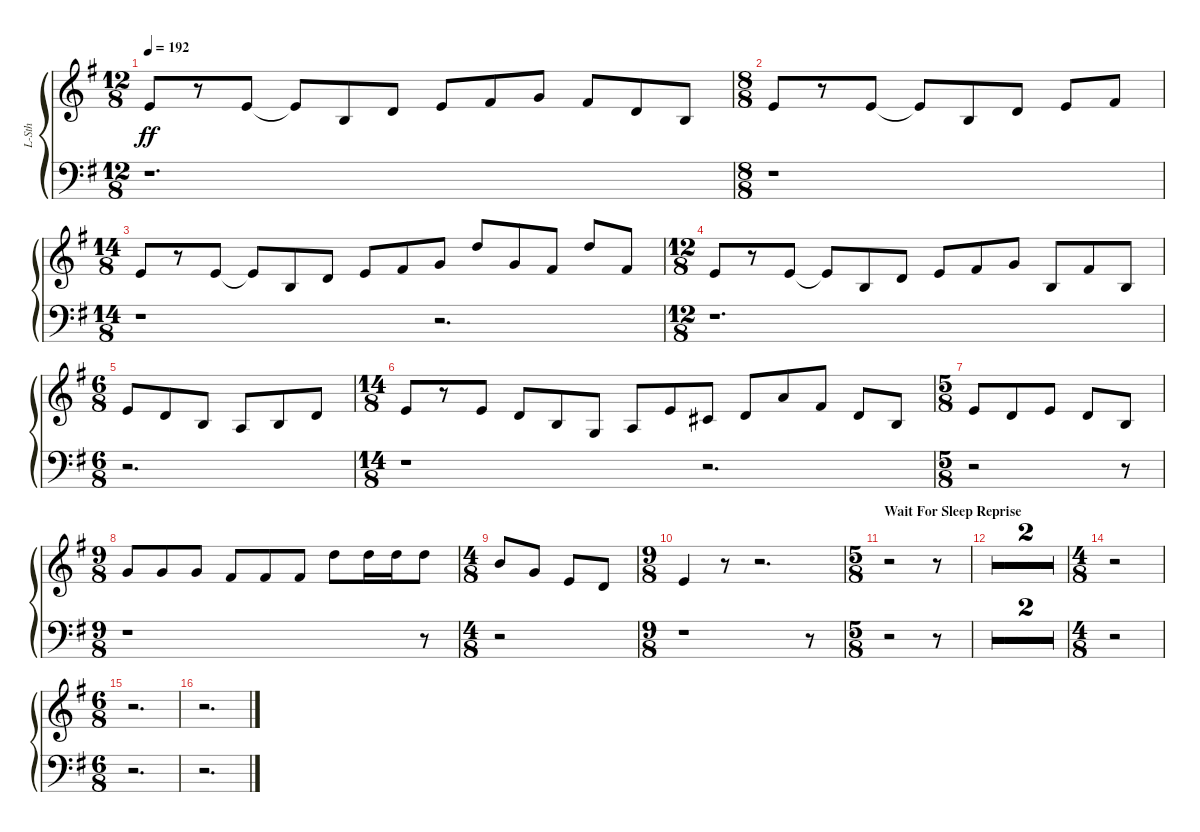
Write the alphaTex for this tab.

\defaultSystemsLayout 4
\bracketExtendMode groupsimilarinstruments
\otherSystemsTrackNameOrientation horizontal
\track ("Synthesizer" "L-Sth") {multiBarRest instrument lead7fifths}
\staff {score}
\tuning (E4 B3 G3 D3 A2 E2)
\ts (12 8)
\tempo 192
\clef g2
\ks g
0.1{acc forcenatural}.8{dy ff beam Up} r.8{beam Up} 0.1{acc forcenatural}.8{beam Up} 0.1{t acc forcenatural}.8{beam Up} 0.2{acc forcenatural}.8{beam Up} 3.2{acc forcenatural}.8{beam Up} 5.2{acc forcenatural}.8{beam Up} 2.1{acc #}.8{beam Up} 3.1{acc forcenatural}.8{beam Up} 2.1{acc #}.8{beam Up} 3.2{acc forcenatural}.8{beam Up} 0.2{acc forcenatural}.8{beam Up} |
\ts (8 8)
\beaming (8 3 3 3 3)
0.1{acc forcenatural}.8{beam Up} r.8{beam Up} 0.1{acc forcenatural}.8{beam Up} 0.1{t acc forcenatural}.8{beam Up} 0.2{acc forcenatural}.8{beam Up} 3.2{acc forcenatural}.8{beam Up} 5.2{acc forcenatural}.8{beam Up} 7.2{acc #}.8{beam Up} |
\ts (14 8)
\beaming (8 3 3 3 3)
5.2{acc forcenatural}.8{beam Up} r.8{beam Up} 0.1{acc forcenatural}.8{beam Up} 0.1{t acc forcenatural}.8{beam Up} 0.2{acc forcenatural}.8{beam Up} 3.2{acc forcenatural}.8{beam Up} 5.2{acc forcenatural}.8{beam Up} 7.2{acc #}.8{beam Up} 8.2{acc forcenatural}.8{beam Up} 10.1{acc forcenatural}.8{beam Up} 8.2{acc forcenatural}.8{beam Up} 7.2{acc #}.8{beam Up} 10.1{acc forcenatural}.8{beam Up beam merge} 7.2{acc #}.8{beam Up} |
\ts (12 8)
\beaming (8 3 3 3 3)
5.2{acc forcenatural}.8{beam Up} r.8{beam Up} 0.1{acc forcenatural}.8{beam Up} 0.1{t acc forcenatural}.8{beam Up} 0.2{acc forcenatural}.8{beam Up} 3.2{acc forcenatural}.8{beam Up} 5.2{acc forcenatural}.8{beam Up} 2.1{acc #}.8{beam Up} 3.1{acc forcenatural}.8{beam Up} 4.3{acc forcenatural}.8{beam Up} 2.1{acc #}.8{beam Up} 4.3{acc forcenatural}.8{beam Up} |
\ts (6 8)
\beaming (8 3 3 3 3)
5.2{acc forcenatural}.8{beam Up} 3.2{acc forcenatural}.8{beam Up} 4.3{acc forcenatural}.8{beam Up} 2.3{acc forcenatural}.8{beam Up} 4.3{acc forcenatural}.8{beam Up} 3.2{acc forcenatural}.8{beam Up} |
\ts (14 8)
\beaming (8 3 3 3 3)
5.2{acc forcenatural}.8{beam Up} r.8{beam Up} 5.2{acc forcenatural}.8{beam Up} 3.2{acc forcenatural}.8{beam Up} 4.3{acc forcenatural}.8{beam Up} 5.4{acc forcenatural}.8{beam Up} 7.4{acc forcenatural}.8{beam Up} 5.2{acc forcenatural}.8{beam Up} 2.2{acc #}.8{beam Up} 3.2{acc forcenatural}.8{beam Up} 5.1{acc forcenatural}.8{beam Up} 2.1{acc #}.8{beam Up} 3.2{acc forcenatural}.8{beam Up beam merge} 4.3{acc forcenatural}.8{beam Up} |
\ts (5 8)
\beaming (8 3 3 3 3)
5.2{acc forcenatural}.8{beam Up} 3.2{acc forcenatural}.8{beam Up} 5.2{acc forcenatural}.8{beam Up} 3.2{acc forcenatural}.8{beam Up} 4.3{acc forcenatural}.8{beam Up} |
\ts (9 8)
\beaming (8 3 3 3 3)
3.1{acc forcenatural}.8{beam Up} 3.1{acc forcenatural}.8{beam Up} 3.1{acc forcenatural}.8{beam Up} 2.1{acc #}.8{beam Up} 2.1{acc #}.8{beam Up} 7.2{acc #}.8{beam Up} 10.1{acc forcenatural}.8{beam Down} 10.1{acc forcenatural}.16{beam Down} 10.1{acc forcenatural}.16{beam Down} 10.1{acc forcenatural}.8{beam Down} |
\ts (4 8)
\beaming (8 3 3 3 3)
7.1{acc forcenatural}.8{beam Up beam merge} 8.2{acc forcenatural}.8{beam Up beam split} 5.2{acc forcenatural}.8{beam Up beam merge} 3.2{acc forcenatural}.8{beam Up} |
\ts (9 8)
\beaming (8 3 3 3 3)
5.2{acc forcenatural}.4{beam Up} r.8{beam Up} r.2{d beam Up} |
\ts (5 8)
\beaming (8 3 3 3 3)
\section ("" "Wait For Sleep Reprise")
r.2{beam Down} r.8{beam Down} |
r.2{beam Down} r.8{beam Down} |
r.2{beam Down} r.8{beam Down} |
\ts (4 8)
\beaming (8 2 2)
r.2{beam Down} |
\ts (6 8)
\beaming (8 3 3)
r.2{d beam Down} |
r.2{d beam Down}
\staff {score}
\tuning (E4 B3 G3 D3 A2 E2)
\clef f4
\ottava regular
\simile none
\ks g
r.1{d dy mf beam Down} |
r.1{beam Down} |
r.1{beam Down} r.2{d beam Down} |
r.1{d beam Down} |
r.2{d beam Down} |
r.1{beam Down} r.2{d beam Down} |
r.2{beam Down} r.8{beam Down} |
r.1{beam Down} r.8{beam Down} |
r.2{beam Down} |
r.1{beam Down} r.8{beam Down} |
r.2{beam Down} r.8{beam Down} |
r.2{beam Down} r.8{beam Down} |
r.2{beam Down} r.8{beam Down} |
r.2{beam Down} |
r.2{d beam Down} |
r.2{d beam Down}
